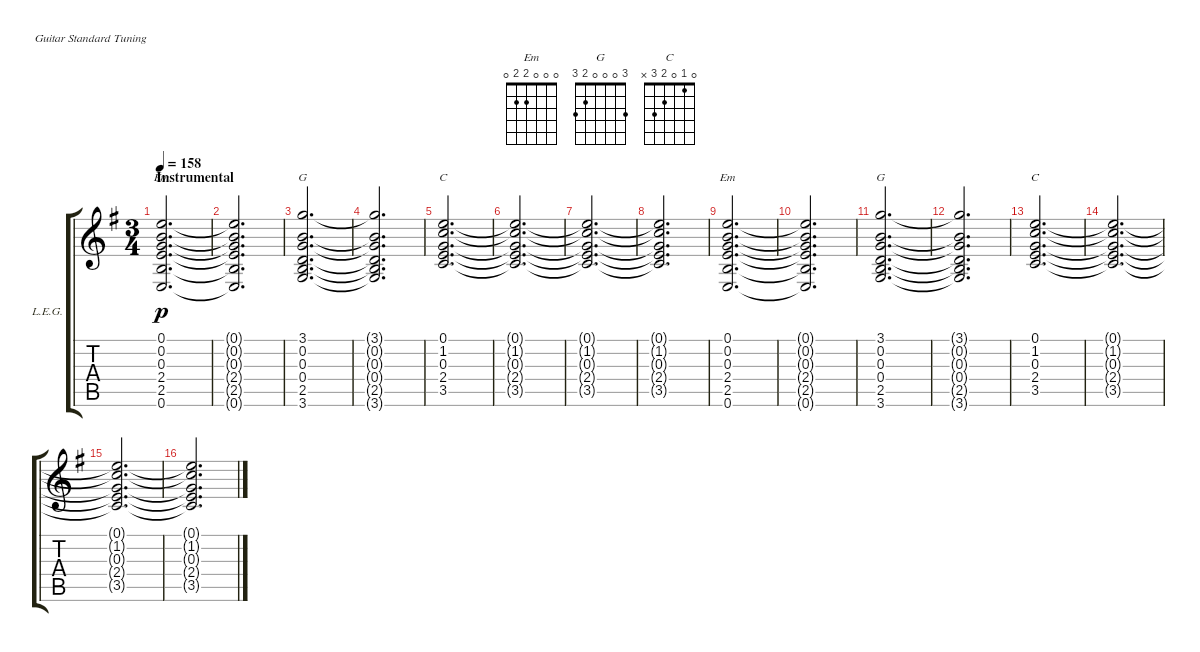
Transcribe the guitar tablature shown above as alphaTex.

\defaultSystemsLayout 4
\bracketExtendMode groupsimilarinstruments
\firstSystemTrackNameOrientation horizontal
\otherSystemsTrackNameOrientation horizontal
\track ("Lead Electric Guitar" "L.E.G.") {multiBarRest instrument overdrivenguitar}
\staff {score tabs}
\tuning (E4 B3 G3 D3 A2 E2)
\chord ("Em" 0 0 0 2 2 0)
\chord ("G" 3 0 0 0 2 3)
\chord ("C" 0 1 0 2 3 x)
\ts (3 4)
\section ("" "Instrumental")
\tempo 158
\clef g2
\ks g
(0.6 2.5 2.4 0.3 0.2 0.1).2{d ch "Em" dy p} |
(0.6{t} 2.5{t} 2.4{t} 0.3{t} 0.2{t} 0.1{t}).2{d} |
(3.6 2.5 0.4 0.3 0.2 3.1).2{d ch "G"} |
(3.6{t} 2.5{t} 0.4{t} 0.3{t} 0.2{t} 3.1{t}).2{d} |
(3.5 2.4 0.3 1.2 0.1).2{d ch "C"} |
(3.5{t} 2.4{t} 0.3{t} 1.2{t} 0.1{t}).2{d} |
(3.5{t} 2.4{t} 0.3{t} 1.2{t} 0.1{t}).2{d} |
(3.5{t} 2.4{t} 0.3{t} 1.2{t} 0.1{t}).2{d} |
(0.6 2.5 2.4 0.3 0.2 0.1).2{d ch "Em"} |
(0.6{t} 2.5{t} 2.4{t} 0.3{t} 0.2{t} 0.1{t}).2{d} |
(3.6 2.5 0.4 0.3 0.2 3.1).2{d ch "G"} |
(3.6{t} 2.5{t} 0.4{t} 0.3{t} 0.2{t} 3.1{t}).2{d} |
(3.5 2.4 0.3 1.2 0.1).2{d ch "C"} |
(3.5{t} 2.4{t} 0.3{t} 1.2{t} 0.1{t}).2{d} |
(3.5{t} 2.4{t} 0.3{t} 1.2{t} 0.1{t}).2{d} |
(3.5{t} 2.4{t} 0.3{t} 1.2{t} 0.1{t}).2{d}
